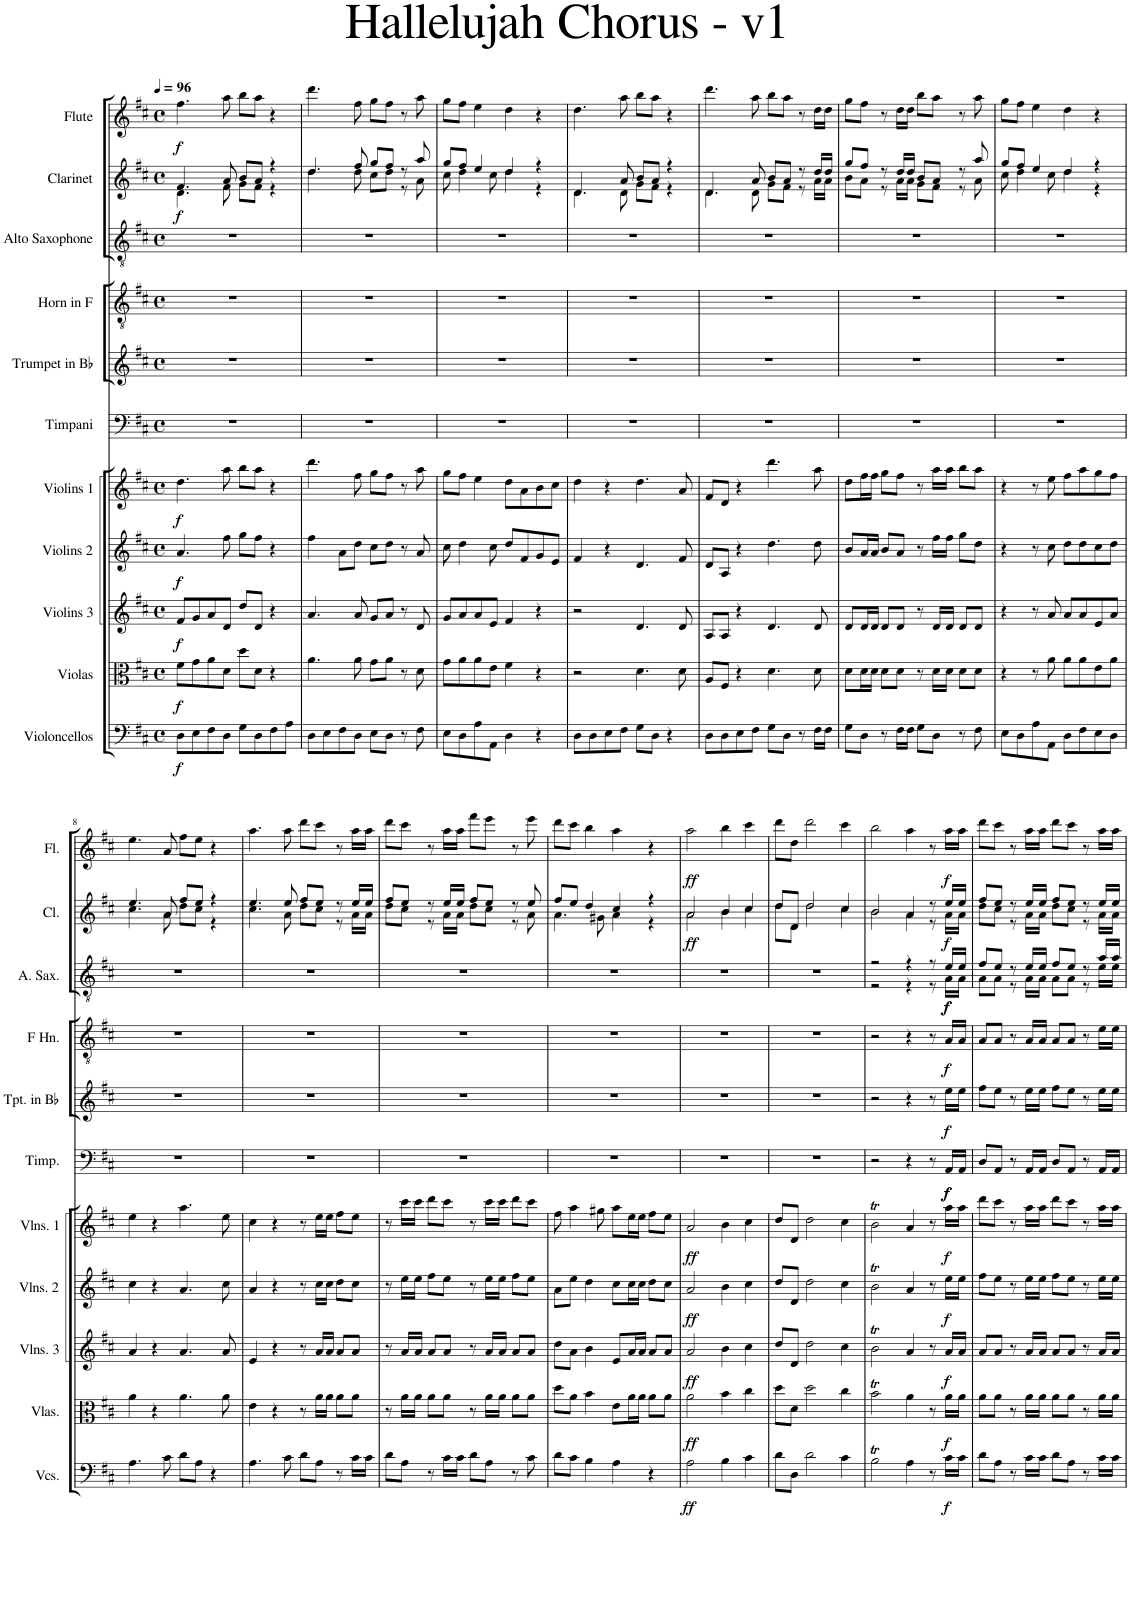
**kern	**dynam	**kern	**dynam	**kern	**dynam	**kern	**dynam	**kern	**dynam	**kern	**dynam	**kern	**dynam	**kern	**dynam	**kern	**dynam	**kern	**dynam	**kern	**dynam	**kern	**dynam
*part12	*part12	*part11	*part11	*part10	*part10	*part9	*part9	*part8	*part8	*part7	*part7	*part6	*part6	*part5	*part5	*part4	*part4	*part3	*part3	*part2	*part2	*part1	*part1
*staff12	*staff12	*staff11	*staff11	*staff10	*staff10	*staff9	*staff9	*staff8	*staff8	*staff7	*staff7	*staff6	*staff6	*staff5	*staff5	*staff4	*staff4	*staff3	*staff3	*staff2	*staff2	*staff1	*staff1
*I"Violoncellos	*	*I"Violas	*	*I"Violins 3	*	*I"Violins 2	*	*I"Violins 1	*	*I"Timpani	*	*I"Trumpet in Bb	*	*I"Trumpet	*	*I"Horn in F	*	*I"Alto Saxophone	*	*I"Clarinet	*	*I"Flute	*
*I'Vcs.	*	*I'Vlas.	*	*I'Vlns. 3	*	*I'Vlns. 2	*	*I'Vlns. 1	*	*I'Timp.	*	*I'Tpt. in Bb	*	*I'Tpt.	*	*	*	*I'A. Sax.	*	*I'Cl.	*	*I'Fl.	*
*	*	*	*	*	*	*	*	*	*	*	*	*	*	*stria5	*	*	*	*	*	*	*	*	*
*clefF4	*	*clefC3	*	*clefG2	*	*clefG2	*	*clefG2	*	*clefF4	*	*clefG2	*	*clefG2	*	*clefGv2	*	*clefGv2	*	*clefG2	*	*clefG2	*
*	*	*	*	*	*	*	*	*	*	*	*	*Trd1c2	*	*Trd1c2	*	*Trd4c7	*	*Trd5c9	*	*Trd1c2	*	*	*
*k[f#c#]	*	*k[f#c#]	*	*k[f#c#]	*	*k[f#c#]	*	*k[f#c#]	*	*k[f#c#]	*	*k[f#c#]	*	*k[f#c#]	*	*k[f#c#]	*	*k[f#c#]	*	*k[f#c#]	*	*k[f#c#]	*
*M4/4	*	*M4/4	*	*M4/4	*	*M4/4	*	*M4/4	*	*M4/4	*	*M4/4	*	*M4/4	*	*M4/4	*	*M4/4	*	*M4/4	*	*M4/4	*
*met(c)	*	*met(c)	*	*met(c)	*	*met(c)	*	*met(c)	*	*met(c)	*	*met(c)	*	*met(c)	*	*met(c)	*	*met(c)	*	*met(c)	*	*met(c)	*
*MM96	*	*MM96	*	*MM96	*	*MM96	*	*MM96	*	*MM96	*	*MM96	*	*MM96	*	*MM96	*	*MM96	*	*MM96	*	*MM96	*
=1	=1	=1	=1	=1	=1	=1	=1	=1	=1	=1	=1	=1	=1	=1	=1	=1	=1	=1	=1	=1	=1	=1	=1
*	*	*	*	*	*	*	*	*	*	*	*	*	*	*	*	*	*	*	*	*^	*	*	*
!	!LO:DY:b	!	!LO:DY:b	!	!LO:DY:b	!	!LO:DY:b	!	!LO:DY:b	!	!	!	!	!	!	!	!	!	!	!	!	!LO:DY:b	!	!LO:DY:b
8D\L	f	8f#\L	f	8f#/L	f	4.a/	f	4.dd\	f	1r	.	1r	.	1r	.	1r	.	1r	.	4.f#/	4.d\	f	4.ff#\	f
8E\	.	8g\	.	8g/	.	.	.	.	.	.	.	.	.	.	.	.	.	.	.	.	.	.	.	.
8F#\	.	8a\	.	8a/	.	.	.	.	.	.	.	.	.	.	.	.	.	.	.	.	.	.	.	.
8D\J	.	8d\J	.	8d/J	.	8ff#\	.	8aa\	.	.	.	.	.	.	.	.	.	.	.	8a/	8f#\	.	8aa\	.
8G\L	.	8dd\L	.	8dd/L	.	8gg\L	.	8bb\L	.	.	.	.	.	.	.	.	.	.	.	8b/L	8g\L	.	8bb\L	.
8D\	.	8d\J	.	8d/J	.	8ff#\J	.	8aa\J	.	.	.	.	.	.	.	.	.	.	.	8a/J	8f#\J	.	8aa\J	.
8F#\	.	4r	.	4r	.	4r	.	4r	.	.	.	.	.	.	.	.	.	.	.	4r	4r	.	4r	.
8A\J	.	.	.	.	.	.	.	.	.	.	.	.	.	.	.	.	.	.	.	.	.	.	.	.
=2	=2	=2	=2	=2	=2	=2	=2	=2	=2	=2	=2	=2	=2	=2	=2	=2	=2	=2	=2	=2	=2	=2	=2	=2
8D\L	.	4.a\	.	4.a/	.	4ff#\	.	4.ddd\	.	1r	.	1r	.	1r	.	1r	.	1r	.	4.dd/	4.dd\	.	4.ddd\	.
8E\	.	.	.	.	.	.	.	.	.	.	.	.	.	.	.	.	.	.	.	.	.	.	.	.
8F#\	.	.	.	.	.	8a\L	.	.	.	.	.	.	.	.	.	.	.	.	.	.	.	.	.	.
8D\J	.	8a\	.	8a/	.	8dd\J	.	8ff#\	.	.	.	.	.	.	.	.	.	.	.	8ff#/	8dd\	.	8ff#\	.
8E\L	.	8g\L	.	8g/L	.	8cc#\L	.	8gg\L	.	.	.	.	.	.	.	.	.	.	.	8gg/L	8cc#\L	.	8gg\L	.
8D\J	.	8a\J	.	8a/J	.	8dd\J	.	8ff#\J	.	.	.	.	.	.	.	.	.	.	.	8ff#/J	8dd\J	.	8ff#\J	.
8r	.	8r	.	8r	.	8r	.	8r	.	.	.	.	.	.	.	.	.	.	.	8r	8r	.	8r	.
8F#\	.	8d\	.	8d/	.	8a/	.	8aa\	.	.	.	.	.	.	.	.	.	.	.	8aa/	8a\	.	8aa\	.
=3	=3	=3	=3	=3	=3	=3	=3	=3	=3	=3	=3	=3	=3	=3	=3	=3	=3	=3	=3	=3	=3	=3	=3	=3
8E\L	.	8g\L	.	8g/L	.	8cc#\	.	8gg\L	.	1r	.	1r	.	1r	.	1r	.	1r	.	8gg/L	8cc#\	.	8gg\L	.
8D\	.	8a\	.	8a/	.	4dd\	.	8ff#\J	.	.	.	.	.	.	.	.	.	.	.	8ff#/J	4dd\	.	8ff#\J	.
8A\	.	8a\	.	8a/	.	.	.	4ee\	.	.	.	.	.	.	.	.	.	.	.	4ee/	.	.	4ee\	.
8AA\J	.	8e\J	.	8e/J	.	8cc#\	.	.	.	.	.	.	.	.	.	.	.	.	.	.	8cc#\	.	.	.
4D\	.	4f#\	.	4f#/	.	8dd/L	.	8dd\L	.	.	.	.	.	.	.	.	.	.	.	4dd/	4dd\	.	4dd\	.
.	.	.	.	.	.	8f#/	.	8a\	.	.	.	.	.	.	.	.	.	.	.	.	.	.	.	.
4r	.	4r	.	4r	.	8g/	.	8b\	.	.	.	.	.	.	.	.	.	.	.	4r	4r	.	4r	.
.	.	.	.	.	.	8e/J	.	8cc#\J	.	.	.	.	.	.	.	.	.	.	.	.	.	.	.	.
=4	=4	=4	=4	=4	=4	=4	=4	=4	=4	=4	=4	=4	=4	=4	=4	=4	=4	=4	=4	=4	=4	=4	=4	=4
8D\L	.	2r	.	2r	.	4f#/	.	4dd\	.	1r	.	1r	.	1r	.	1r	.	1r	.	4.d/	4.d\	.	4.dd\	.
8D\	.	.	.	.	.	.	.	.	.	.	.	.	.	.	.	.	.	.	.	.	.	.	.	.
8E\	.	.	.	.	.	4r	.	4r	.	.	.	.	.	.	.	.	.	.	.	.	.	.	.	.
8F#\J	.	.	.	.	.	.	.	.	.	.	.	.	.	.	.	.	.	.	.	8a/	8d\	.	8aa\	.
8G\L	.	4.d\	.	4.d/	.	4.d/	.	4.dd\	.	.	.	.	.	.	.	.	.	.	.	8b/L	8g\L	.	8bb\L	.
8D\J	.	.	.	.	.	.	.	.	.	.	.	.	.	.	.	.	.	.	.	8a/J	8f#\J	.	8aa\J	.
4r	.	.	.	.	.	.	.	.	.	.	.	.	.	.	.	.	.	.	.	4r	4r	.	4r	.
.	.	8d\	.	8d/	.	8f#/	.	8a/	.	.	.	.	.	.	.	.	.	.	.	.	.	.	.	.
=5	=5	=5	=5	=5	=5	=5	=5	=5	=5	=5	=5	=5	=5	=5	=5	=5	=5	=5	=5	=5	=5	=5	=5	=5
8D\L	.	8A/L	.	8A/L	.	8d/L	.	8f#/L	.	1r	.	1r	.	1r	.	1r	.	1r	.	4.d/	4.d\	.	4.ddd\	.
8D\	.	8F#/J	.	8A/J	.	8A/J	.	8d/J	.	.	.	.	.	.	.	.	.	.	.	.	.	.	.	.
8E\	.	4r	.	4r	.	4r	.	4r	.	.	.	.	.	.	.	.	.	.	.	.	.	.	.	.
8F#\J	.	.	.	.	.	.	.	.	.	.	.	.	.	.	.	.	.	.	.	8a/	8d\	.	8aa\	.
8G\L	.	4.d\	.	4.d/	.	4.dd\	.	4.ddd\	.	.	.	.	.	.	.	.	.	.	.	8b/L	8g\L	.	8bb\L	.
8D\J	.	.	.	.	.	.	.	.	.	.	.	.	.	.	.	.	.	.	.	8a/J	8f#\J	.	8aa\J	.
8r	.	.	.	.	.	.	.	.	.	.	.	.	.	.	.	.	.	.	.	8r	8r	.	8r	.
16F#\LL	.	8d\	.	8d/	.	8dd\	.	8aa\	.	.	.	.	.	.	.	.	.	.	.	16dd/LL	16a\LL	.	16dd\LL	.
16F#\JJ	.	.	.	.	.	.	.	.	.	.	.	.	.	.	.	.	.	.	.	16dd/JJ	16a\JJ	.	16dd\JJ	.
=6	=6	=6	=6	=6	=6	=6	=6	=6	=6	=6	=6	=6	=6	=6	=6	=6	=6	=6	=6	=6	=6	=6	=6	=6
8G\L	.	8d\L	.	8d/L	.	8b/L	.	8dd\L	.	1r	.	1r	.	1r	.	1r	.	1r	.	8gg/L	8b\L	.	8gg\L	.
8D\J	.	16d\L	.	16d/L	.	16a/L	.	16ff#\L	.	.	.	.	.	.	.	.	.	.	.	8ff#/J	8a\J	.	8ff#\J	.
.	.	16d\JJ	.	16d/JJ	.	16a/JJ	.	16ff#\JJ	.	.	.	.	.	.	.	.	.	.	.	.	.	.	.	.
8r	.	8d\L	.	8d/L	.	8b/L	.	8gg\L	.	.	.	.	.	.	.	.	.	.	.	8r	8r	.	8r	.
16F#\LL	.	8d\J	.	8d/J	.	8a/J	.	8ff#\J	.	.	.	.	.	.	.	.	.	.	.	16dd/LL	16a\LL	.	16dd\LL	.
16F#\JJ	.	.	.	.	.	.	.	.	.	.	.	.	.	.	.	.	.	.	.	16dd/JJ	16a\JJ	.	16dd\JJ	.
8G\L	.	8r	.	8r	.	8r	.	8r	.	.	.	.	.	.	.	.	.	.	.	8b/L	8g\L	.	8bb\L	.
8D\J	.	16d\LL	.	16d/LL	.	16ff#\LL	.	16aa\LL	.	.	.	.	.	.	.	.	.	.	.	8a/J	8f#\J	.	8aa\J	.
.	.	16d\JJ	.	16d/JJ	.	16ff#\JJ	.	16aa\JJ	.	.	.	.	.	.	.	.	.	.	.	.	.	.	.	.
8r	.	8d\L	.	8d/L	.	8gg\L	.	8bb\L	.	.	.	.	.	.	.	.	.	.	.	8r	8r	.	8r	.
8F#\	.	8d\J	.	8d/J	.	8dd\J	.	8aa\J	.	.	.	.	.	.	.	.	.	.	.	8aa/	8a\	.	8aa\	.
=7	=7	=7	=7	=7	=7	=7	=7	=7	=7	=7	=7	=7	=7	=7	=7	=7	=7	=7	=7	=7	=7	=7	=7	=7
8E\L	.	4r	.	4r	.	4r	.	4r	.	1r	.	1r	.	1r	.	1r	.	1r	.	8gg/L	8cc#\	.	8gg\L	.
8D\	.	.	.	.	.	.	.	.	.	.	.	.	.	.	.	.	.	.	.	8ff#/J	4dd\	.	8ff#\J	.
8A\	.	8r	.	8r	.	8r	.	8r	.	.	.	.	.	.	.	.	.	.	.	4ee/	.	.	4ee\	.
8AA\J	.	8a\	.	8a/	.	8cc#\	.	8ee\	.	.	.	.	.	.	.	.	.	.	.	.	8cc#\	.	.	.
8D\L	.	8a\L	.	8a/L	.	8dd\L	.	8ff#\L	.	.	.	.	.	.	.	.	.	.	.	4dd/	4dd\	.	4dd\	.
8F#\	.	8a\	.	8a/	.	8dd\	.	8aa\	.	.	.	.	.	.	.	.	.	.	.	.	.	.	.	.
8E\	.	8e\	.	8e/	.	8cc#\	.	8gg\	.	.	.	.	.	.	.	.	.	.	.	4r	4r	.	4r	.
8D\J	.	8a\J	.	8a/J	.	8dd\J	.	8ff#\J	.	.	.	.	.	.	.	.	.	.	.	.	.	.	.	.
!!LO:LB:g=z
=8	=8	=8	=8	=8	=8	=8	=8	=8	=8	=8	=8	=8	=8	=8	=8	=8	=8	=8	=8	=8	=8	=8	=8	=8
4.A\	.	4a\	.	4a/	.	4cc#\	.	4ee\	.	1r	.	1r	.	1r	.	1r	.	1r	.	4.ee/	4.cc#\	.	4.ee\	.
.	.	4r	.	4r	.	4r	.	4r	.	.	.	.	.	.	.	.	.	.	.	.	.	.	.	.
8c#\	.	.	.	.	.	.	.	.	.	.	.	.	.	.	.	.	.	.	.	8a/	8a\	.	8a/	.
8d\L	.	4.a\	.	4.a/	.	4.a/	.	4.aa\	.	.	.	.	.	.	.	.	.	.	.	8ff#/L	8dd\L	.	8ff#\L	.
8A\J	.	.	.	.	.	.	.	.	.	.	.	.	.	.	.	.	.	.	.	8ee/J	8cc#\J	.	8ee\J	.
4r	.	.	.	.	.	.	.	.	.	.	.	.	.	.	.	.	.	.	.	4r	4r	.	4r	.
.	.	8a\	.	8a/	.	8cc#\	.	8ee\	.	.	.	.	.	.	.	.	.	.	.	.	.	.	.	.
=9	=9	=9	=9	=9	=9	=9	=9	=9	=9	=9	=9	=9	=9	=9	=9	=9	=9	=9	=9	=9	=9	=9	=9	=9
4.A\	.	4e\	.	4e/	.	4a/	.	4cc#\	.	1r	.	1r	.	1r	.	1r	.	1r	.	4.ee/	4.cc#\	.	4.aa\	.
.	.	4r	.	4r	.	4r	.	4r	.	.	.	.	.	.	.	.	.	.	.	.	.	.	.	.
8c#\	.	.	.	.	.	.	.	.	.	.	.	.	.	.	.	.	.	.	.	8ee/	8a\	.	8aa\	.
8d\L	.	8r	.	8r	.	8r	.	8r	.	.	.	.	.	.	.	.	.	.	.	8ff#/L	8dd\L	.	8ddd\L	.
8A\J	.	16a\LL	.	16a/LL	.	16cc#\LL	.	16ee\LL	.	.	.	.	.	.	.	.	.	.	.	8ee/J	8cc#\J	.	8ccc#\J	.
.	.	16a\JJ	.	16a/JJ	.	16cc#\JJ	.	16ee\JJ	.	.	.	.	.	.	.	.	.	.	.	.	.	.	.	.
8r	.	8a\L	.	8a/L	.	8dd\L	.	8ff#\L	.	.	.	.	.	.	.	.	.	.	.	8r	8r	.	8r	.
16c#\LL	.	8a\J	.	8a/J	.	8cc#\J	.	8ee\J	.	.	.	.	.	.	.	.	.	.	.	16ee/LL	16a\LL	.	16aa\LL	.
16c#\JJ	.	.	.	.	.	.	.	.	.	.	.	.	.	.	.	.	.	.	.	16ee/JJ	16a\JJ	.	16aa\JJ	.
=10	=10	=10	=10	=10	=10	=10	=10	=10	=10	=10	=10	=10	=10	=10	=10	=10	=10	=10	=10	=10	=10	=10	=10	=10
8d\L	.	8r	.	8r	.	8r	.	8r	.	1r	.	1r	.	1r	.	1r	.	1r	.	8ff#/L	8dd\L	.	8ddd\L	.
8A\J	.	16a\LL	.	16a/LL	.	16ee\LL	.	16ccc#\LL	.	.	.	.	.	.	.	.	.	.	.	8ee/J	8cc#\J	.	8ccc#\J	.
.	.	16a\JJ	.	16a/JJ	.	16ee\JJ	.	16ccc#\JJ	.	.	.	.	.	.	.	.	.	.	.	.	.	.	.	.
8r	.	8a\L	.	8a/L	.	8ff#\L	.	8ddd\L	.	.	.	.	.	.	.	.	.	.	.	8r	8r	.	8r	.
16c#\LL	.	8a\J	.	8a/J	.	8ee\J	.	8ccc#\J	.	.	.	.	.	.	.	.	.	.	.	16ee/LL	16a\LL	.	16aa\LL	.
16c#\JJ	.	.	.	.	.	.	.	.	.	.	.	.	.	.	.	.	.	.	.	16ee/JJ	16a\JJ	.	16aa\JJ	.
8d\L	.	8r	.	8r	.	8r	.	8r	.	.	.	.	.	.	.	.	.	.	.	8ff#/L	8dd\L	.	8fff#\L	.
8A\J	.	16a\LL	.	16a/LL	.	16ee\LL	.	16ccc#\LL	.	.	.	.	.	.	.	.	.	.	.	8ee/J	8cc#\J	.	8eee\J	.
.	.	16a\JJ	.	16a/JJ	.	16ee\JJ	.	16ccc#\JJ	.	.	.	.	.	.	.	.	.	.	.	.	.	.	.	.
8r	.	8a\L	.	8a/L	.	8ff#\L	.	8ddd\L	.	.	.	.	.	.	.	.	.	.	.	8r	8r	.	8r	.
8c#\	.	8a\J	.	8a/J	.	8ee\J	.	8ccc#\J	.	.	.	.	.	.	.	.	.	.	.	8ee/	8a\	.	8eee\	.
=11	=11	=11	=11	=11	=11	=11	=11	=11	=11	=11	=11	=11	=11	=11	=11	=11	=11	=11	=11	=11	=11	=11	=11	=11
8d\L	.	8dd\L	.	8dd\L	.	8a\L	.	8ff#\	.	1r	.	1r	.	1r	.	1r	.	1r	.	8ff#/L	4.a\	.	8ddd\L	.
8c#\J	.	8a\J	.	8a\J	.	8ee\J	.	4aa\	.	.	.	.	.	.	.	.	.	.	.	8ee/J	.	.	8ccc#\J	.
4B\	.	4b\	.	4b\	.	4dd\	.	.	.	.	.	.	.	.	.	.	.	.	.	4dd/	.	.	4bb\	.
.	.	.	.	.	.	.	.	8gg#X\	.	.	.	.	.	.	.	.	.	.	.	.	8g#X\	.	.	.
4A\	.	8e\L	.	8e/L	.	8cc#\L	.	8aa\L	.	.	.	.	.	.	.	.	.	.	.	4cc#/	4a\	.	4aa\	.
.	.	16a\L	.	16a/L	.	16cc#\L	.	16ee\L	.	.	.	.	.	.	.	.	.	.	.	.	.	.	.	.
.	.	16a\JJ	.	16a/JJ	.	16cc#\JJ	.	16ee\JJ	.	.	.	.	.	.	.	.	.	.	.	.	.	.	.	.
4r	.	8a\L	.	8a/L	.	8dd\L	.	8ff#\L	.	.	.	.	.	.	.	.	.	.	.	4r	4r	.	4r	.
.	.	8a\J	.	8a/J	.	8cc#\J	.	8ee\J	.	.	.	.	.	.	.	.	.	.	.	.	.	.	.	.
=12	=12	=12	=12	=12	=12	=12	=12	=12	=12	=12	=12	=12	=12	=12	=12	=12	=12	=12	=12	=12	=12	=12	=12	=12
!	!LO:DY:b	!	!LO:DY:b	!	!LO:DY:b	!	!LO:DY:b	!	!LO:DY:b	!	!	!	!	!	!	!	!	!	!	!	!	!LO:DY:b	!	!LO:DY:b
2A\	ff	2a\	ff	2a/	ff	2a/	ff	2a/	ff	1r	.	1r	.	1r	.	1r	.	1r	.	2a/	2a\	ff	2aa\	ff
4B\	.	4b\	.	4b\	.	4b\	.	4b\	.	.	.	.	.	.	.	.	.	.	.	4b/	4b\	.	4bb\	.
4c#\	.	4cc#\	.	4cc#\	.	4cc#\	.	4cc#\	.	.	.	.	.	.	.	.	.	.	.	4cc#/	4cc#\	.	4ccc#\	.
=13	=13	=13	=13	=13	=13	=13	=13	=13	=13	=13	=13	=13	=13	=13	=13	=13	=13	=13	=13	=13	=13	=13	=13	=13
8d\L	.	8dd\L	.	8dd/L	.	8dd/L	.	8dd/L	.	1r	.	1r	.	1r	.	1r	.	1r	.	8dd/L	8dd\L	.	8ddd\L	.
8D\J	.	8d\J	.	8d/J	.	8d/J	.	8d/J	.	.	.	.	.	.	.	.	.	.	.	8d/J	8d\J	.	8dd\J	.
2d\	.	2dd\	.	2dd\	.	2dd\	.	2dd\	.	.	.	.	.	.	.	.	.	.	.	2dd/	2dd\	.	2ddd\	.
4c#\	.	4cc#\	.	4cc#\	.	4cc#\	.	4cc#\	.	.	.	.	.	.	.	.	.	.	.	4cc#/	4cc#\	.	4ccc#\	.
=14	=14	=14	=14	=14	=14	=14	=14	=14	=14	=14	=14	=14	=14	=14	=14	=14	=14	=14	=14	=14	=14	=14	=14	=14
*	*	*	*	*	*	*	*	*	*	*	*	*	*	*^	*	*	*	*^	*	*	*	*	*	*
2BT\	.	2bT\	.	2bT\	.	2bT\	.	2bT\	.	2r	.	2r	.	2r	2r	.	2r	.	2r	2r	.	2b/	2b\	.	2bb\	.
4A\	.	4a\	.	4a/	.	4a/	.	4a/	.	4r	.	4r	.	4r	4r	.	4r	.	4r	4r	.	4a/	4a\	.	4aa\	.
8r	.	8r	.	8r	.	8r	.	8r	.	8r	.	8r	.	8r	8r	.	8r	.	8r	8r	.	8r	8r	.	8r	.
!	!LO:DY:b	!	!LO:DY:b	!	!LO:DY:b	!	!LO:DY:b	!	!LO:DY:b	!	!LO:DY:b	!	!	!	!	!	!	!	!	!	!	!	!	!	!	!
!	!	!	!	!	!	!	!	!	!	!	!LO:DY:n=1:b	!	!LO:DY:b	!	!	!LO:DY:b	!	!LO:DY:b	!	!	!LO:DY:b	!	!	!	!	!
!	!	!	!	!	!	!	!	!	!	!	!	!	!	!	!	!	!	!	!	!	!LO:DY:n=1:b	!	!	!LO:DY:b	!	!LO:DY:b
16c#\LL	f	16a\LL	f	16a/LL	f	16ee\LL	f	16aa\LL	f	16AA/LL	f f	16ee\LL	f	16ee\LL	16a/LL	f	16A/LL	f	16e/LL	16A\LL	f f	16ee/LL	16a\LL	f	16aa\LL	f
16c#\JJ	.	16a\JJ	.	16a/JJ	.	16ee\JJ	.	16aa\JJ	.	16AA/JJ	.	16ee\JJ	.	16ee\JJ	16a/JJ	.	16A/JJ	.	16e/JJ	16A\JJ	.	16ee/JJ	16a\JJ	.	16aa\JJ	.
=15	=15	=15	=15	=15	=15	=15	=15	=15	=15	=15	=15	=15	=15	=15	=15	=15	=15	=15	=15	=15	=15	=15	=15	=15	=15	=15
8d\L	.	8a\L	.	8a/L	.	8ff#\L	.	8ddd\L	.	8D/L	.	8ff#\L	.	8ff#\L	8a/L	.	8A/L	.	8f#/L	8A\L	.	8ff#/L	8dd\L	.	8ddd\L	.
8A\J	.	8a\J	.	8a/J	.	8ee\J	.	8ccc#\J	.	8AA/J	.	8ee\J	.	8ee\J	8a/J	.	8A/J	.	8e/J	8A\J	.	8ee/J	8cc#\J	.	8ccc#\J	.
8r	.	8r	.	8r	.	8r	.	8r	.	8r	.	8r	.	8r	8r	.	8r	.	8r	8r	.	8r	8r	.	8r	.
16c#\LL	.	16a\LL	.	16a/LL	.	16ee\LL	.	16aa\LL	.	16AA/LL	.	16ee\LL	.	16ee\LL	16a/LL	.	16A/LL	.	16e/LL	16A\LL	.	16ee/LL	16a\LL	.	16aa\LL	.
16c#\JJ	.	16a\JJ	.	16a/JJ	.	16ee\JJ	.	16aa\JJ	.	16AA/JJ	.	16ee\JJ	.	16ee\JJ	16a/JJ	.	16A/JJ	.	16e/JJ	16A\JJ	.	16ee/JJ	16a\JJ	.	16aa\JJ	.
8d\L	.	8a\L	.	8a/L	.	8ff#\L	.	8ddd\L	.	8D/L	.	8ff#\L	.	8ff#\L	8a/L	.	8A/L	.	8f#/L	8A\L	.	8ff#/L	8dd\L	.	8ddd\L	.
8A\J	.	8a\J	.	8a/J	.	8ee\J	.	8ccc#\J	.	8AA/J	.	8ee\J	.	8ee\J	8a/J	.	8A/J	.	8e/J	8A\J	.	8ee/J	8cc#\J	.	8ccc#\J	.
8r	.	8r	.	8r	.	8r	.	8r	.	8r	.	8r	.	8r	8r	.	8r	.	8r	8r	.	8r	8r	.	8r	.
16c#\LL	.	16a\LL	.	16a/LL	.	16ee\LL	.	16aa\LL	.	16AA/LL	.	16ee\LL	.	16aa\LL	16ee\LL	.	16e\LL	.	16a/LL	16e\LL	.	16ee/LL	16a\LL	.	16aa\LL	.
16c#\JJ	.	16a\JJ	.	16a/JJ	.	16ee\JJ	.	16aa\JJ	.	16AA/JJ	.	16ee\JJ	.	16aa\JJ	16ee\JJ	.	16e\JJ	.	16a/JJ	16e\JJ	.	16ee/JJ	16a\JJ	.	16aa\JJ	.
*	*	*	*	*	*	*	*	*	*	*	*	*	*	*	*	*	*	*	*v	*v	*	*	*	*	*	*
*	*	*	*	*	*	*	*	*	*	*	*	*	*	*v	*v	*	*	*	*	*	*v	*v	*	*	*
=	=	=	=	=	=	=	=	=	=	=	=	=	=	=	=	=	=	=	=	=	=	=	=
*-	*-	*-	*-	*-	*-	*-	*-	*-	*-	*-	*-	*-	*-	*-	*-	*-	*-	*-	*-	*-	*-	*-	*-
